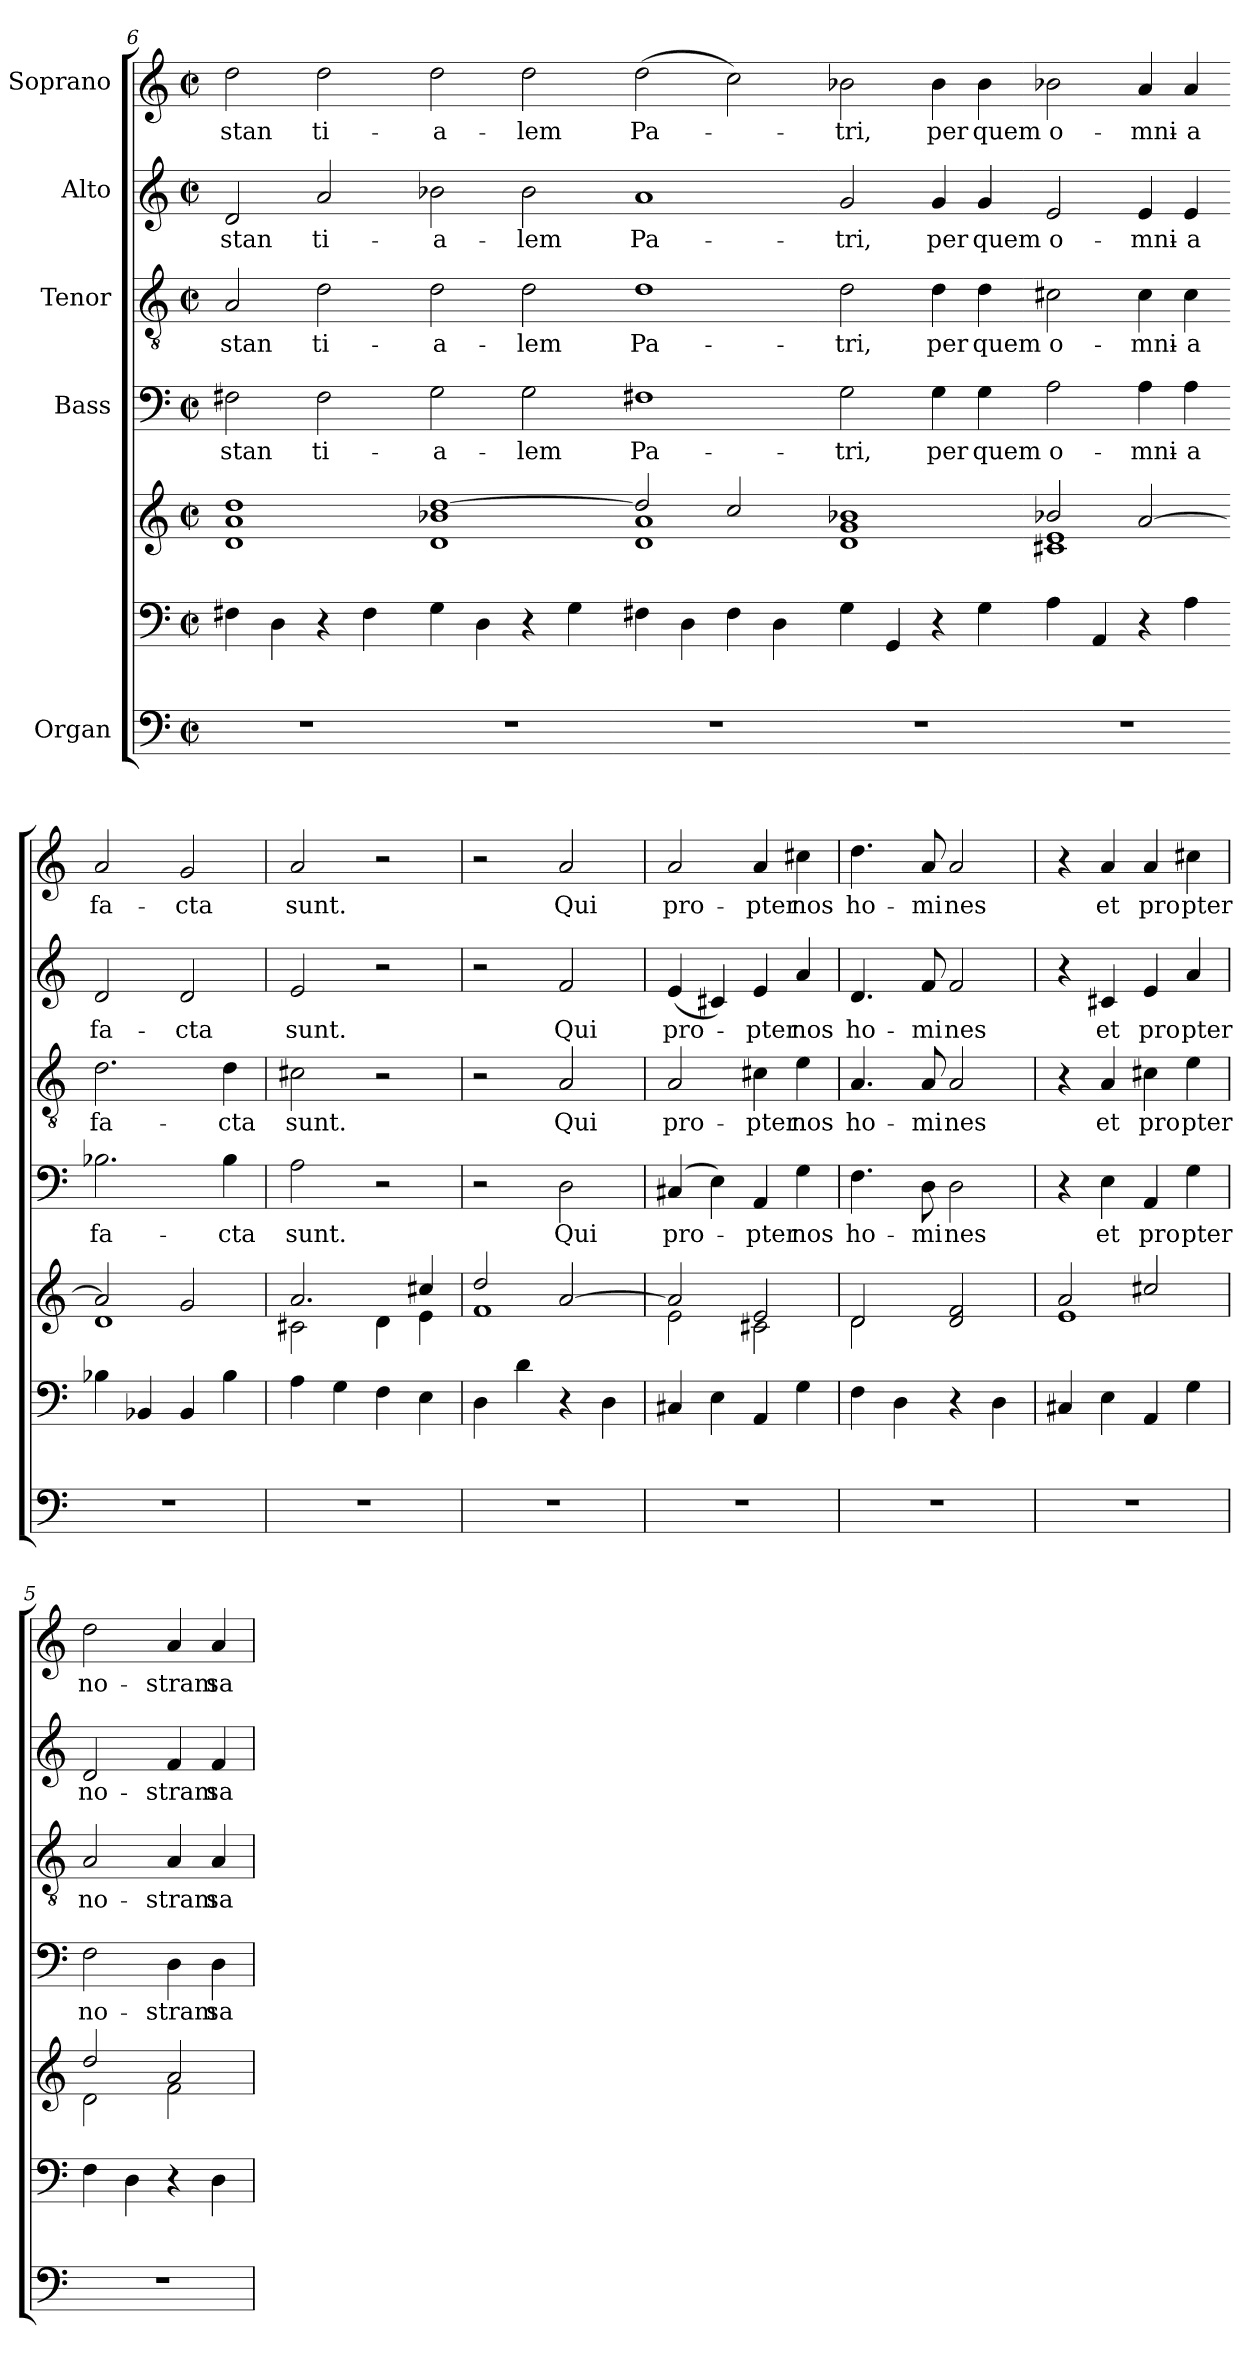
**kern	**kern	**kern	**kern	**text	**kern	**text	**kern	**text	**kern	**text
*part5	*part5	*part5	*part4	*part4	*part3	*part3	*part2	*part2	*part1	*part1
*staff7	*staff6	*staff5	*staff4	*staff4	*staff3	*staff3	*staff2	*staff2	*staff1	*staff1
*I"Organ	*	*	*I"Bass	*	*I"Tenor	*	*I"Alto	*	*I"Soprano	*
*clefF4	*clefF4	*clefG2	*clefF4	*	*clefGv2	*	*clefG2	*	*clefG2	*
*k[]	*k[]	*k[]	*k[]	*	*k[]	*	*k[]	*	*k[]	*
*M2/2	*M2/2	*M2/2	*M2/2	*	*M2/2	*	*M2/2	*	*M2/2	*
*met(c|)	*met(c|)	*met(c|)	*met(c|)	*	*met(c|)	*	*met(c|)	*	*met(c|)	*
=6-	=6-	=6-	=6-	=6-	=6-	=6-	=6-	=6-	=6-	=6-
!	!	!	!	!LO:LY:b	!	!LO:LY:b	!	!LO:LY:b	!	!LO:LY:b
1r	4F#X\	1d 1a 1dd	2F#X\	-stan	2A/	-stan	2d/	-stan	2dd\	-stan
.	4D\	.	.	.	.	.	.	.	.	.
!	!	!	!	!LO:LY:b	!	!LO:LY:b	!	!LO:LY:b	!	!LO:LY:b
.	4r	.	2F#\	ti-	2d\	ti-	2a/	ti-	2dd\	ti-
.	4F#\	.	.	.	.	.	.	.	.	.
=5-	=5-	=5-	=5-	=5-	=5-	=5-	=5-	=5-	=5-	=5-
!	!	!	!	!LO:LY:b	!	!LO:LY:b	!	!LO:LY:b	!	!LO:LY:b
1r	4G\	1d 1b-X [1dd	2G\	-a-	2d\	-a-	2b-X\	-a-	2dd\	-a-
.	4D\	.	.	.	.	.	.	.	.	.
!	!	!	!	!LO:LY:b	!	!LO:LY:b	!	!LO:LY:b	!	!LO:LY:b
.	4r	.	2G\	-lem	2d\	-lem	2b-\	-lem	2dd\	-lem
.	4G\	.	.	.	.	.	.	.	.	.
=4-	=4-	=4-	=4-	=4-	=4-	=4-	=4-	=4-	=4-	=4-
*	*	*^	*	*	*	*	*	*	*	*
!	!	!	!	!	!LO:LY:b	!	!LO:LY:b	!	!LO:LY:b	!	!LO:LY:b
1r	4F#X\	2dd/]	1d 1a	1F#X	Pa-	1d	Pa-	1a	Pa-	(2dd\	Pa-
.	4D\	.	.	.	.	.	.	.	.	.	.
.	4F#\	2cc/	.	.	.	.	.	.	.	2cc\)	.
.	4D\	.	.	.	.	.	.	.	.	.	.
*	*	*v	*v	*	*	*	*	*	*	*	*
=3-	=3-	=3-	=3-	=3-	=3-	=3-	=3-	=3-	=3-	=3-
!	!	!	!	!LO:LY:b	!	!LO:LY:b	!	!LO:LY:b	!	!LO:LY:b
1r	4G\	1d 1g 1b-X	2G\	-tri,	2d\	-tri,	2g/	-tri,	2b-X\	-tri,
.	4GG/	.	.	.	.	.	.	.	.	.
!	!	!	!	!LO:LY:b	!	!LO:LY:b	!	!LO:LY:b	!	!LO:LY:b
.	4r	.	4G\	per	4d\	per	4g/	per	4b-\	per
!	!	!	!	!LO:LY:b	!	!LO:LY:b	!	!LO:LY:b	!	!LO:LY:b
.	4G\	.	4G\	quem	4d\	quem	4g/	quem	4b-\	quem
!!LO:LB:g=z
=2-	=2-	=2-	=2-	=2-	=2-	=2-	=2-	=2-	=2-	=2-
*	*	*^	*	*	*	*	*	*	*	*
!	!	!	!	!	!LO:LY:b	!	!LO:LY:b	!	!LO:LY:b	!	!LO:LY:b
1r	4A\	2b-X/	1c#X 1e	2A\	o-	2c#X\	o-	2e/	o-	2b-X\	o-
.	4AA/	.	.	.	.	.	.	.	.	.	.
!	!	!	!	!	!LO:LY:b	!	!LO:LY:b	!	!LO:LY:b	!	!LO:LY:b
.	4r	[2a/	.	4A\	-mni-	4c#\	-mni-	4e/	-mni-	4a/	-mni-
!	!	!	!	!	!LO:LY:b	!	!LO:LY:b	!	!LO:LY:b	!	!LO:LY:b
.	4A\	.	.	4A\	-a	4c#\	-a	4e/	-a	4a/	-a
=1-	=1-	=1-	=1-	=1-	=1-	=1-	=1-	=1-	=1-	=1-	=1-
!	!	!	!	!	!LO:LY:b	!	!LO:LY:b	!	!LO:LY:b	!	!LO:LY:b
1r	4B-X\	2a/]	1d	2.B-X\	fa-	2.d\	fa-	2d/	fa-	2a/	fa-
.	4BB-X/	.	.	.	.	.	.	.	.	.	.
!	!	!	!	!	!	!	!	!	!LO:LY:b	!	!LO:LY:b
.	4BB-/	2g/	.	.	.	.	.	2d/	-cta	2g/	-cta
!	!	!	!	!	!LO:LY:b	!	!LO:LY:b	!	!	!	!
.	4B-\	.	.	4B-\	-cta	4d\	-cta	.	.	.	.
=	=	=	=	=	=	=	=	=	=	=	=
!	!	!	!	!	!LO:LY:b	!	!LO:LY:b	!	!LO:LY:b	!	!LO:LY:b
1r	4A\	2.a/	2c#X\	2A\	sunt.	2c#X\	sunt.	2e/	sunt.	2a/	sunt.
.	4G\	.	.	.	.	.	.	.	.	.	.
.	4F\	.	4d\	2r	.	2r	.	2r	.	2r	.
.	4E\	4cc#X/	4e\	.	.	.	.	.	.	.	.
=1	=1	=1	=1	=1	=1	=1	=1	=1	=1	=1	=1
*stria5	*	*	*	*	*	*	*	*	*	*	*
1r	4D\	2dd/	1f	2r	.	2r	.	2r	.	2r	.
.	4d\	.	.	.	.	.	.	.	.	.	.
!	!	!	!	!	!LO:LY:b	!	!LO:LY:b	!	!LO:LY:b	!	!LO:LY:b
.	4r	[2a/	.	2D\	Qui	2A/	Qui	2f/	Qui	2a/	Qui
.	4D\	.	.	.	.	.	.	.	.	.	.
=2	=2	=2	=2	=2	=2	=2	=2	=2	=2	=2	=2
!	!	!	!	!	!LO:LY:b	!	!LO:LY:b	!	!LO:LY:b	!	!LO:LY:b
1r	4C#X/	2a/]	2e\	(4C#X/	pro-	2A/	pro-	(4e/	pro-	2a/	pro-
.	4E\	.	.	4E\)	.	.	.	4c#X/)	.	.	.
!	!	!	!	!	!LO:LY:b	!	!LO:LY:b	!	!LO:LY:b	!	!LO:LY:b
.	4AA/	2e/	2c#X\	4AA/	-pter	4c#X\	-pter	4e/	-pter	4a/	-pter
!	!	!	!	!	!LO:LY:b	!	!LO:LY:b	!	!LO:LY:b	!	!LO:LY:b
.	4G\	.	.	4G\	nos	4e\	nos	4a/	nos	4cc#X\	nos
=3	=3	=3	=3	=3	=3	=3	=3	=3	=3	=3	=3
!	!	!	!	!	!LO:LY:b	!	!LO:LY:b	!	!LO:LY:b	!	!LO:LY:b
1r	4F\	2d/	2d\	4.F\	ho-	4.A/	ho-	4.d/	ho-	4.dd\	ho-
.	4D\	.	.	.	.	.	.	.	.	.	.
!	!	!	!	!	!LO:LY:b	!	!LO:LY:b	!	!LO:LY:b	!	!LO:LY:b
.	.	.	.	8D\	-mi	8A/	-mi	8f/	-mi	8a/	-mi
!	!	!	!	!	!LO:LY:b	!	!LO:LY:b	!	!LO:LY:b	!	!LO:LY:b
.	4r	2d/ 2f/	2ryy	2D\	nes	2A/	nes	2f/	nes	2a/	nes
.	4D\	.	.	.	.	.	.	.	.	.	.
=4	=4	=4	=4	=4	=4	=4	=4	=4	=4	=4	=4
1r	4C#X/	2a/	1e	4r	.	4r	.	4r	.	4r	.
!	!	!	!	!	!LO:LY:b	!	!LO:LY:b	!	!LO:LY:b	!	!LO:LY:b
.	4E\	.	.	4E\	et	4A/	et	4c#X/	et	4a/	et
!	!	!	!	!	!LO:LY:b	!	!LO:LY:b	!	!LO:LY:b	!	!LO:LY:b
.	4AA/	2cc#X/	.	4AA/	pro	4c#X\	pro	4e/	pro	4a/	pro
!	!	!	!	!	!LO:LY:b	!	!LO:LY:b	!	!LO:LY:b	!	!LO:LY:b
.	4G\	.	.	4G\	pter	4e\	pter	4a/	pter	4cc#X\	pter
=5	=5	=5	=5	=5	=5	=5	=5	=5	=5	=5	=5
!	!	!	!	!	!LO:LY:b	!	!LO:LY:b	!	!LO:LY:b	!	!LO:LY:b
1r	4F\	2dd/	2d\	2F\	no-	2A/	no-	2d/	no-	2dd\	no-
.	4D\	.	.	.	.	.	.	.	.	.	.
!	!	!	!	!	!LO:LY:b	!	!LO:LY:b	!	!LO:LY:b	!	!LO:LY:b
.	4r	2a/	2f\	4D\	-stram	4A/	-stram	4f/	-stram	4a/	-stram
!	!	!	!	!	!LO:LY:b	!	!LO:LY:b	!	!LO:LY:b	!	!LO:LY:b
.	4D\	.	.	4D\	sa-	4A/	sa-	4f/	sa-	4a/	sa-
*	*	*v	*v	*	*	*	*	*	*	*	*
=	=	=	=	=	=	=	=	=	=	=
*-	*-	*-	*-	*-	*-	*-	*-	*-	*-	*-
